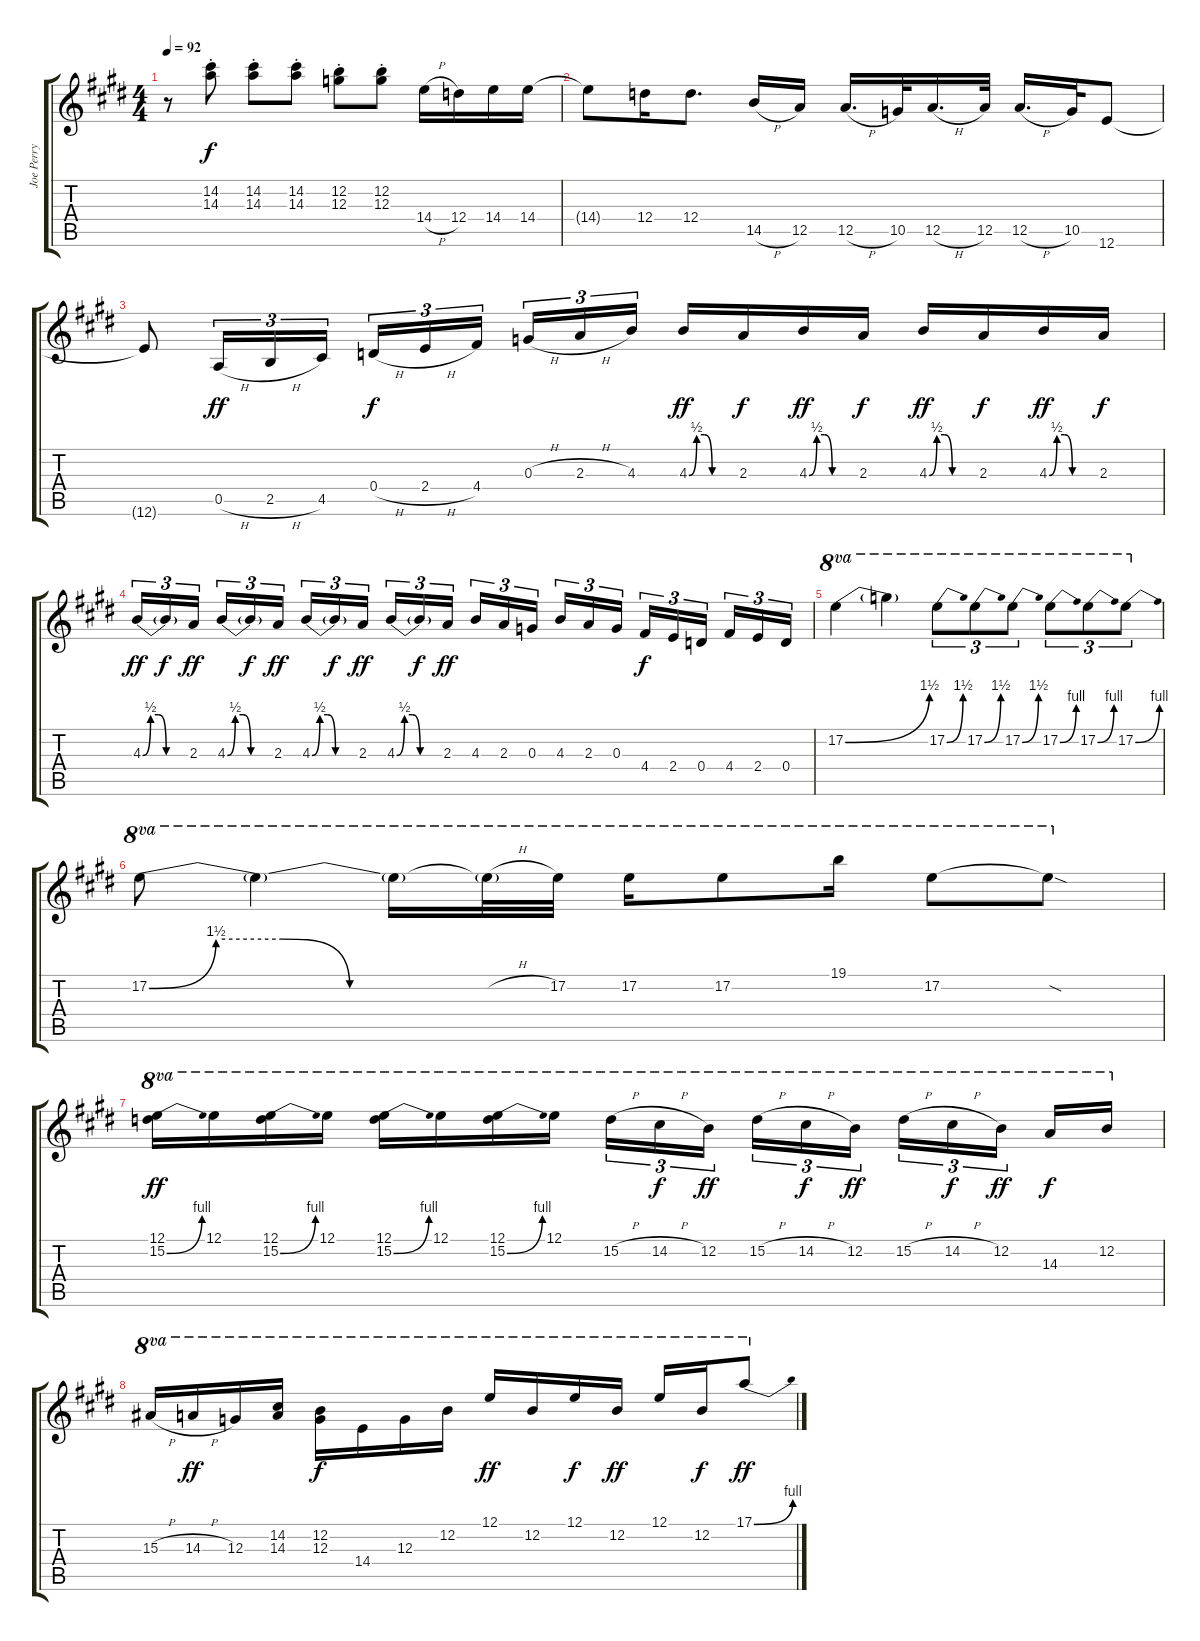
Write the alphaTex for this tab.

\track ("Joe Perry" "Joe Perry") {instrument overdrivenguitar}
\staff {score tabs}
\tuning (E4 B3 G3 D3 A2 E2) {hide}
\ts (4 4)
\tempo 92
\clef g2
\ks c#minor
r.8{dy f} (14.2{st} 14.3{st}).8 (14.2{st} 14.3{st}).8 (14.2{st} 14.3{st}).8 (12.2{st} 12.3{st}).8 (12.2{st} 12.3{st}).8 14.4{h}.16 12.4.16 14.4.16 14.4.16 |
\ks e
14.4{t}.8 12.4.16 12.4.8{d} 14.5{h}.16 12.5.16 12.5{h}.16{d} 10.5.32 12.5{h}.16{d} 12.5.32 12.5{h}.16{d} 10.5.32 12.6.8 |
\ks c#minor
12.6{t}.8 0.5{h}.16{tu (3 2) dy ff} 2.5{h}.16{tu (3 2)} 4.5.16{tu (3 2)} 0.4{h}.16{tu (3 2) dy f} 2.4{h}.16{tu (3 2)} 4.4.16{tu (3 2) beam splitsecondary} 0.3{h}.16{tu (3 2)} 2.3{h}.16{tu (3 2)} 4.3.16{tu (3 2)} 4.3{be (custom 0 0 10 2 20 2 30 0 60 0)}.16{dy ff} 2.3.16{dy f} 4.3{be (custom 0 0 10 2 20 2 30 0 60 0)}.16{dy ff} 2.3.16{dy f} 4.3{be (custom 0 0 10 2 20 2 30 0 60 0)}.16{dy ff} 2.3.16{dy f} 4.3{be (custom 0 0 10 2 20 2 30 0 60 0)}.16{dy ff} 2.3.16{dy f} |
4.3{be (custom 0 0 10 2 20 2 30 0 60 0)}.16{tu (3 2) dy ff} 4.3{t}.16{tu (3 2) dy f} 2.3.16{tu (3 2) dy ff beam splitsecondary} 4.3{be (custom 0 0 10 2 20 2 30 0 60 0)}.16{tu (3 2)} 4.3{t}.16{tu (3 2) dy f} 2.3.16{tu (3 2) dy ff} 4.3{be (custom 0 0 10 2 20 2 30 0 60 0)}.16{tu (3 2)} 4.3{t}.16{tu (3 2) dy f} 2.3.16{tu (3 2) dy ff beam splitsecondary} 4.3{be (custom 0 0 10 2 20 2 30 0 60 0)}.16{tu (3 2)} 4.3{t}.16{tu (3 2) dy f} 2.3.16{tu (3 2) dy ff} 4.3.16{tu (3 2)} 2.3.16{tu (3 2)} 0.3.16{tu (3 2) beam splitsecondary} 4.3.16{tu (3 2)} 2.3.16{tu (3 2)} 0.3.16{tu (3 2)} 4.4.16{tu (3 2) dy f} 2.4.16{tu (3 2)} 0.4.16{tu (3 2) beam splitsecondary} 4.4.16{tu (3 2)} 2.4.16{tu (3 2)} 0.4.16{tu (3 2)} |
17.2{be (bend 0 0 60 6)}.4{ot 8va} 17.2{t}.4{ot 8va} 17.2{be (bend 0 0 60 6)}.8{tu (3 2) ot 8va} 17.2{be (bend 0 0 60 6)}.8{tu (3 2) ot 8va} 17.2{be (bend 0 0 60 6)}.8{tu (3 2) ot 8va} 17.2{be (bend 0 0 60 4)}.8{tu (3 2) ot 8va} 17.2{be (bend 0 0 60 4)}.8{tu (3 2) ot 8va} 17.2{be (bend 0 0 60 4)}.8{tu (3 2) ot 8va} |
\ks e
17.2{be (custom 0 0 10 6 20 6 30 0 60 0)}.8{ot 8va} 17.2{t}.4{ot 8va} 17.2{t}.16{ot 8va} 17.2{h t}.32{ot 8va} 17.2.32{ot 8va} 17.2.16{ot 8va} 17.2.8{ot 8va} 19.1.16{ot 8va} 17.2.8{ot 8va} 17.2{sod t}.8{ot 8va} |
\ks c#minor
(12.1 15.2{be (bend 0 0 60 4)}).16{ot 8va dy ff} 12.1.16{ot 8va} (12.1 15.2{be (bend 0 0 60 4)}).16{ot 8va} 12.1.16{ot 8va} (12.1 15.2{be (bend 0 0 60 4)}).16{ot 8va} 12.1.16{ot 8va} (12.1 15.2{be (bend 0 0 60 4)}).16{ot 8va} 12.1.16{ot 8va} 15.2{h}.16{tu (3 2) ot 8va} 14.2{h}.16{tu (3 2) ot 8va dy f} 12.2.16{tu (3 2) ot 8va dy ff beam splitsecondary} 15.2{h}.16{tu (3 2) ot 8va} 14.2{h}.16{tu (3 2) ot 8va dy f} 12.2.16{tu (3 2) ot 8va dy ff} 15.2{h}.16{tu (3 2) ot 8va} 14.2{h}.16{tu (3 2) ot 8va dy f} 12.2.16{tu (3 2) ot 8va dy ff beam splitsecondary} 14.3.16{ot 8va dy f} 12.2.16{ot 8va} |
15.3{h}.16{ot 8va} 14.3{h}.16{ot 8va dy ff} 12.3.16{ot 8va} (14.2 14.3).16{ot 8va} (12.2 12.3).16{ot 8va dy f beam Down} 14.4.16{ot 8va beam Down} 12.3.16{ot 8va beam Down} 12.2.16{ot 8va beam Down} 12.1.16{ot 8va dy ff beam Up} 12.2.16{ot 8va beam Up} 12.1.16{ot 8va dy f beam Up} 12.2.16{ot 8va dy ff beam Up} 12.1.16{ot 8va beam Up} 12.2.16{ot 8va dy f beam Up} 17.1{be (bend 0 0 60 4)}.8{ot 8va dy ff beam Up}
